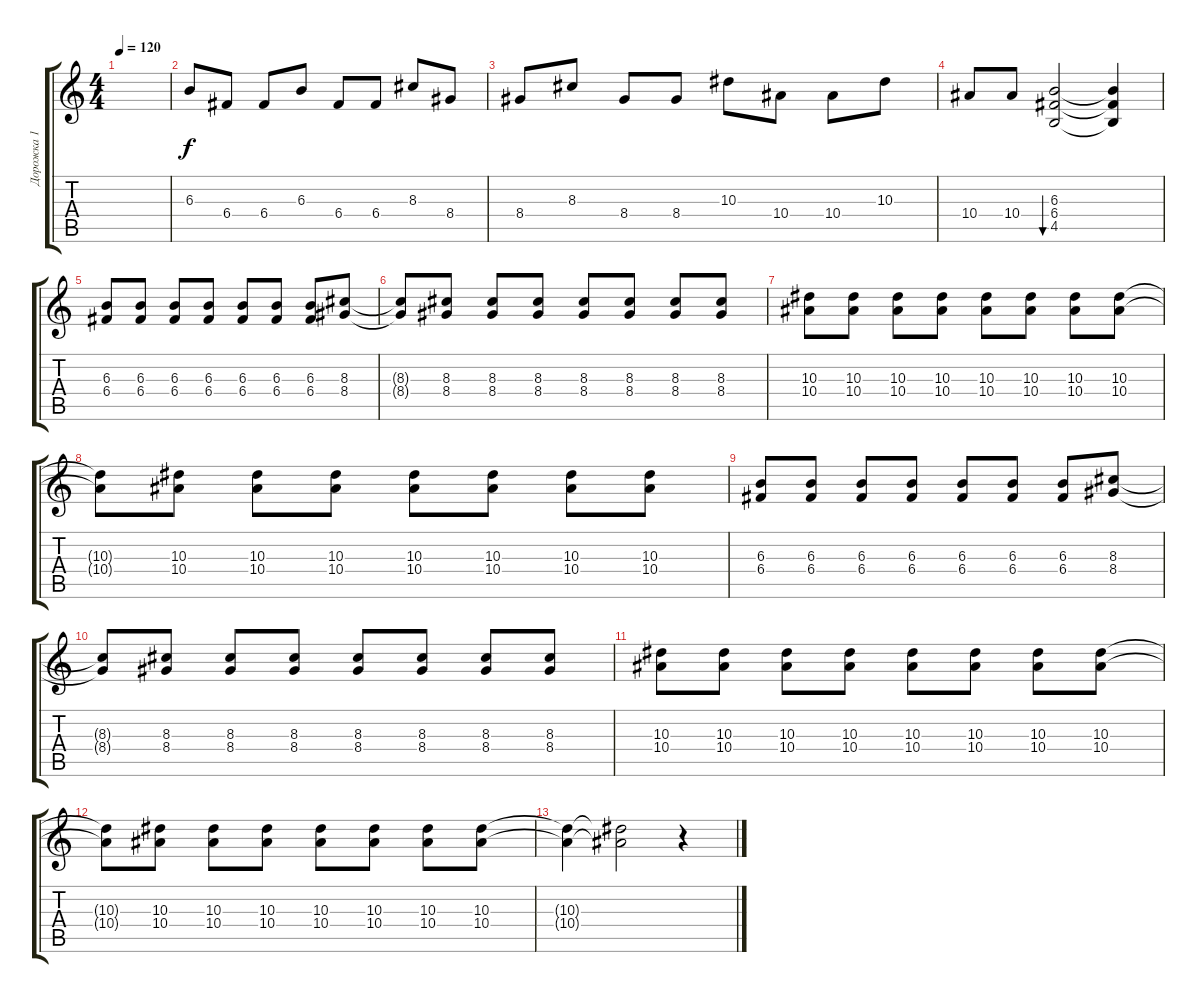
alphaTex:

\track ("Дорожка 1" "Дорожка 1") {instrument electricguitarclean}
\staff {score tabs}
\tuning (D4 A3 F3 C3 G2 C2) {hide}
\ts (4 4)
\tempo 120
\clef g2
\ks c
|
6.3.8 6.4.8 6.4.8 6.3.8 6.4.8 6.4.8 8.3.8 8.4.8 |
8.4.8 8.3.8 8.4.8 8.4.8 10.3.8 10.4.8 10.4.8 10.3.8 |
10.4.8 10.4.8 (6.3 6.4 4.5).2{bu 480} (6.3{t} 6.4{t} 4.5{t}).4 |
(6.3 6.4).8 (6.3 6.4).8 (6.3 6.4).8 (6.3 6.4).8 (6.3 6.4).8 (6.3 6.4).8 (6.3 6.4).8 (8.3 8.4).8 |
(8.3{t} 8.4{t}).8 (8.3 8.4).8 (8.3 8.4).8 (8.3 8.4).8 (8.3 8.4).8 (8.3 8.4).8 (8.3 8.4).8 (8.3 8.4).8 |
(10.3 10.4).8 (10.3 10.4).8 (10.3 10.4).8 (10.3 10.4).8 (10.3 10.4).8 (10.3 10.4).8 (10.3 10.4).8 (10.3 10.4).8 |
(10.3{t} 10.4{t}).8 (10.3 10.4).8 (10.3 10.4).8 (10.3 10.4).8 (10.3 10.4).8 (10.3 10.4).8 (10.3 10.4).8 (10.3 10.4).8 |
(6.3 6.4).8 (6.3 6.4).8 (6.3 6.4).8 (6.3 6.4).8 (6.3 6.4).8 (6.3 6.4).8 (6.3 6.4).8 (8.3 8.4).8 |
(8.3{t} 8.4{t}).8 (8.3 8.4).8 (8.3 8.4).8 (8.3 8.4).8 (8.3 8.4).8 (8.3 8.4).8 (8.3 8.4).8 (8.3 8.4).8 |
(10.3 10.4).8 (10.3 10.4).8 (10.3 10.4).8 (10.3 10.4).8 (10.3 10.4).8 (10.3 10.4).8 (10.3 10.4).8 (10.3 10.4).8 |
(10.3{t} 10.4{t}).8 (10.3 10.4).8 (10.3 10.4).8 (10.3 10.4).8 (10.3 10.4).8 (10.3 10.4).8 (10.3 10.4).8 (10.3 10.4).8 |
(10.3{t} 10.4{t}).4 (10.3{t} 10.4{t}).2 r.4
